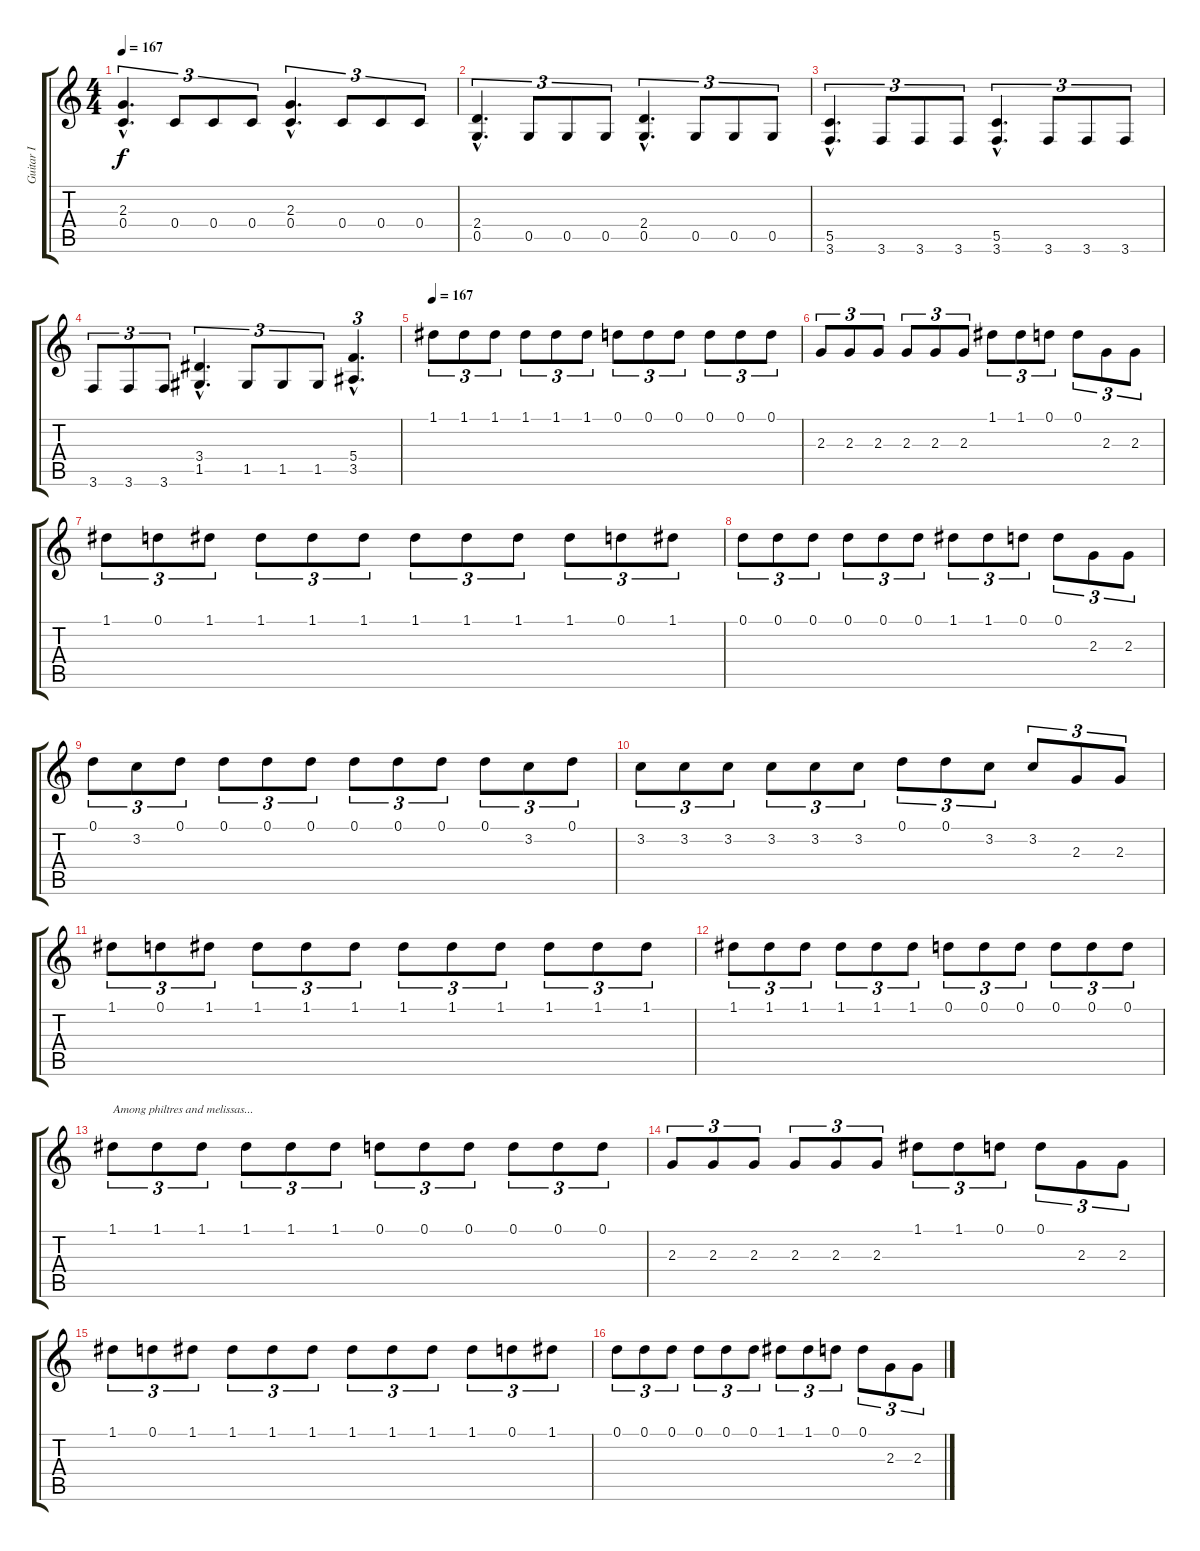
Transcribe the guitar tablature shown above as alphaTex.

\track ("Guitar I" "Guitar I") {instrument distortionguitar}
\staff {score tabs}
\tuning (D4 A3 F3 C3 G2 D2) {hide}
\ts (4 4)
\tempo 167
\clef g2
\ks c
(2.3{hac} 0.4{hac}).4{d tu (3 2) dy f} 0.4.8{tu (3 2)} 0.4.8{tu (3 2)} 0.4.8{tu (3 2)} (2.3{hac} 0.4{hac}).4{d tu (3 2)} 0.4.8{tu (3 2)} 0.4.8{tu (3 2)} 0.4.8{tu (3 2)} |
(2.4{hac} 0.5{hac}).4{d tu (3 2)} 0.5.8{tu (3 2)} 0.5.8{tu (3 2)} 0.5.8{tu (3 2)} (2.4{hac} 0.5{hac}).4{d tu (3 2)} 0.5.8{tu (3 2)} 0.5.8{tu (3 2)} 0.5.8{tu (3 2)} |
(5.5{hac} 3.6{hac}).4{d tu (3 2)} 3.6.8{tu (3 2)} 3.6.8{tu (3 2)} 3.6.8{tu (3 2)} (5.5{hac} 3.6{hac}).4{d tu (3 2)} 3.6.8{tu (3 2)} 3.6.8{tu (3 2)} 3.6.8{tu (3 2)} |
3.6.8{tu (3 2)} 3.6.8{tu (3 2)} 3.6.8{tu (3 2)} (3.4{hac} 1.5{hac}).4{d tu (3 2)} 1.5.8{tu (3 2)} 1.5.8{tu (3 2)} 1.5.8{tu (3 2)} (5.4{hac} 3.5{hac}).4{d tu (3 2)} |
\tempo 167
1.1.8{tu (3 2)} 1.1.8{tu (3 2)} 1.1.8{tu (3 2)} 1.1.8{tu (3 2)} 1.1.8{tu (3 2)} 1.1.8{tu (3 2)} 0.1.8{tu (3 2)} 0.1.8{tu (3 2)} 0.1.8{tu (3 2)} 0.1.8{tu (3 2)} 0.1.8{tu (3 2)} 0.1.8{tu (3 2)} |
2.3.8{tu (3 2)} 2.3.8{tu (3 2)} 2.3.8{tu (3 2)} 2.3.8{tu (3 2)} 2.3.8{tu (3 2)} 2.3.8{tu (3 2)} 1.1.8{tu (3 2)} 1.1.8{tu (3 2)} 0.1.8{tu (3 2)} 0.1.8{tu (3 2)} 2.3.8{tu (3 2)} 2.3.8{tu (3 2)} |
1.1.8{tu (3 2)} 0.1.8{tu (3 2)} 1.1.8{tu (3 2)} 1.1.8{tu (3 2)} 1.1.8{tu (3 2)} 1.1.8{tu (3 2)} 1.1.8{tu (3 2)} 1.1.8{tu (3 2)} 1.1.8{tu (3 2)} 1.1.8{tu (3 2)} 0.1.8{tu (3 2)} 1.1.8{tu (3 2)} |
0.1.8{tu (3 2)} 0.1.8{tu (3 2)} 0.1.8{tu (3 2)} 0.1.8{tu (3 2)} 0.1.8{tu (3 2)} 0.1.8{tu (3 2)} 1.1.8{tu (3 2)} 1.1.8{tu (3 2)} 0.1.8{tu (3 2)} 0.1.8{tu (3 2)} 2.3.8{tu (3 2)} 2.3.8{tu (3 2)} |
0.1.8{tu (3 2)} 3.2.8{tu (3 2)} 0.1.8{tu (3 2)} 0.1.8{tu (3 2)} 0.1.8{tu (3 2)} 0.1.8{tu (3 2)} 0.1.8{tu (3 2)} 0.1.8{tu (3 2)} 0.1.8{tu (3 2)} 0.1.8{tu (3 2)} 3.2.8{tu (3 2)} 0.1.8{tu (3 2)} |
3.2.8{tu (3 2)} 3.2.8{tu (3 2)} 3.2.8{tu (3 2)} 3.2.8{tu (3 2)} 3.2.8{tu (3 2)} 3.2.8{tu (3 2)} 0.1.8{tu (3 2)} 0.1.8{tu (3 2)} 3.2.8{tu (3 2)} 3.2.8{tu (3 2)} 2.3.8{tu (3 2)} 2.3.8{tu (3 2)} |
1.1.8{tu (3 2)} 0.1.8{tu (3 2)} 1.1.8{tu (3 2)} 1.1.8{tu (3 2)} 1.1.8{tu (3 2)} 1.1.8{tu (3 2)} 1.1.8{tu (3 2)} 1.1.8{tu (3 2)} 1.1.8{tu (3 2)} 1.1.8{tu (3 2)} 1.1.8{tu (3 2)} 1.1.8{tu (3 2)} |
1.1.8{tu (3 2)} 1.1.8{tu (3 2)} 1.1.8{tu (3 2)} 1.1.8{tu (3 2)} 1.1.8{tu (3 2)} 1.1.8{tu (3 2)} 0.1.8{tu (3 2)} 0.1.8{tu (3 2)} 0.1.8{tu (3 2)} 0.1.8{tu (3 2)} 0.1.8{tu (3 2)} 0.1.8{tu (3 2)} |
1.1.8{tu (3 2) txt "Among philtres and melissas..."} 1.1.8{tu (3 2)} 1.1.8{tu (3 2)} 1.1.8{tu (3 2)} 1.1.8{tu (3 2)} 1.1.8{tu (3 2)} 0.1.8{tu (3 2)} 0.1.8{tu (3 2)} 0.1.8{tu (3 2)} 0.1.8{tu (3 2)} 0.1.8{tu (3 2)} 0.1.8{tu (3 2)} |
2.3.8{tu (3 2)} 2.3.8{tu (3 2)} 2.3.8{tu (3 2)} 2.3.8{tu (3 2)} 2.3.8{tu (3 2)} 2.3.8{tu (3 2)} 1.1.8{tu (3 2)} 1.1.8{tu (3 2)} 0.1.8{tu (3 2)} 0.1.8{tu (3 2)} 2.3.8{tu (3 2)} 2.3.8{tu (3 2)} |
1.1.8{tu (3 2)} 0.1.8{tu (3 2)} 1.1.8{tu (3 2)} 1.1.8{tu (3 2)} 1.1.8{tu (3 2)} 1.1.8{tu (3 2)} 1.1.8{tu (3 2)} 1.1.8{tu (3 2)} 1.1.8{tu (3 2)} 1.1.8{tu (3 2)} 0.1.8{tu (3 2)} 1.1.8{tu (3 2)} |
0.1.8{tu (3 2)} 0.1.8{tu (3 2)} 0.1.8{tu (3 2)} 0.1.8{tu (3 2)} 0.1.8{tu (3 2)} 0.1.8{tu (3 2)} 1.1.8{tu (3 2)} 1.1.8{tu (3 2)} 0.1.8{tu (3 2)} 0.1.8{tu (3 2)} 2.3.8{tu (3 2)} 2.3.8{tu (3 2)}
